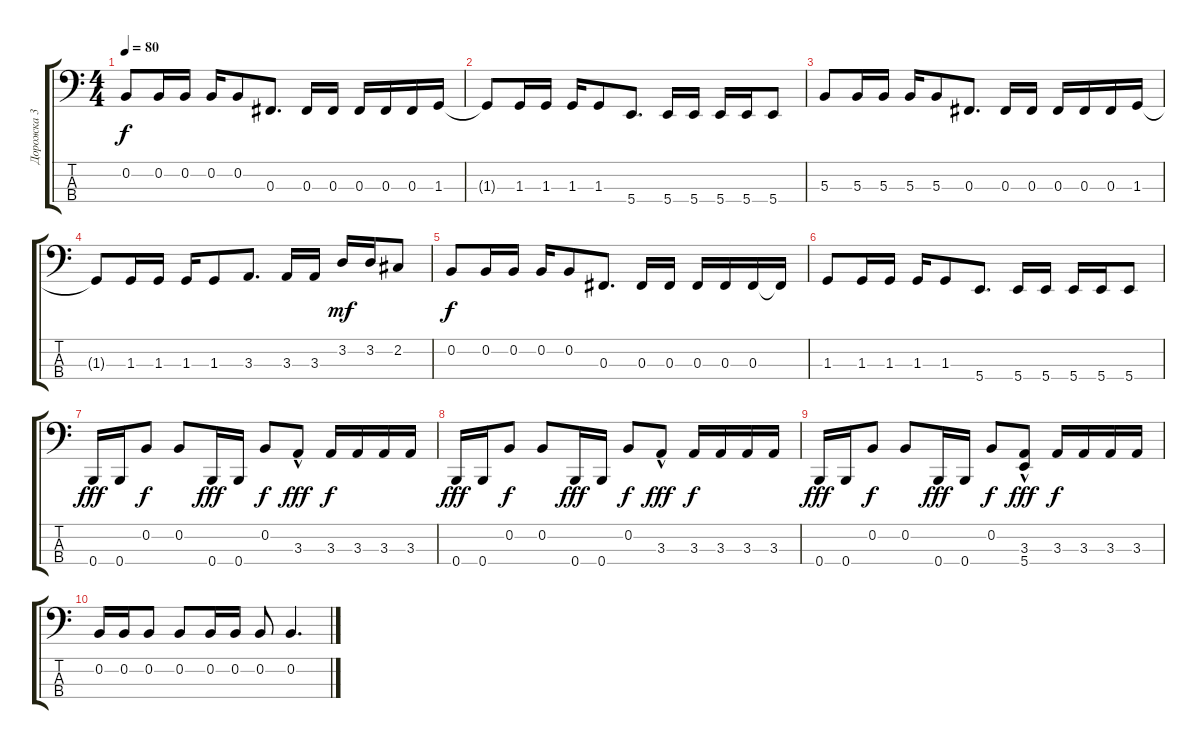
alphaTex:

\track ("Дорожка 3" "Дорожка 3") {instrument electricbasspick}
\staff {score tabs}
\tuning (E2 B1 Gb1 B0) {hide}
\ts (4 4)
\tempo 80
\clef f4
\ks c
0.2.8{dy f} 0.2.16 0.2.16 0.2.16 0.2.8 0.3.8{d} 0.3.16 0.3.16 0.3.16 0.3.16 0.3.16 1.3.16 |
1.3{t}.8 1.3.16 1.3.16 1.3.16 1.3.8 5.4.8{d} 5.4.16 5.4.16 5.4.16 5.4.16 5.4.8 |
5.3.8 5.3.16 5.3.16 5.3.16 5.3.8 0.3.8{d} 0.3.16 0.3.16 0.3.16 0.3.16 0.3.16 1.3.16 |
1.3{t}.8 1.3.16 1.3.16 1.3.16 1.3.8 3.3.8{d} 3.3.16 3.3.16 3.2.16{dy mf} 3.2.16 2.2.8 |
0.2.8{dy f} 0.2.16 0.2.16 0.2.16 0.2.8 0.3.8{d} 0.3.16 0.3.16 0.3.16 0.3.16 0.3.16 0.3{t}.16 |
1.3.8 1.3.16 1.3.16 1.3.16 1.3.8 5.4.8{d} 5.4.16 5.4.16 5.4.16 5.4.16 5.4.8 |
0.4.16{dy fff} 0.4.16 0.2.8{dy f} 0.2.8 0.4.16{dy fff} 0.4.16 0.2.8{dy f} 3.3{hac}.8{dy fff} 3.3.16{dy f} 3.3.16 3.3.16 3.3.16 |
0.4.16{dy fff} 0.4.16 0.2.8{dy f} 0.2.8 0.4.16{dy fff} 0.4.16 0.2.8{dy f} 3.3{hac}.8{dy fff} 3.3.16{dy f} 3.3.16 3.3.16 3.3.16 |
0.4.16{dy fff} 0.4.16 0.2.8{dy f} 0.2.8 0.4.16{dy fff} 0.4.16 0.2.8{dy f} (3.3{hac} 5.4{hac}).8{dy fff} 3.3.16{dy f} 3.3.16 3.3.16 3.3.16 |
0.2.16 0.2.16 0.2.8 0.2.8 0.2.16 0.2.16 0.2.8 0.2.4{d}
